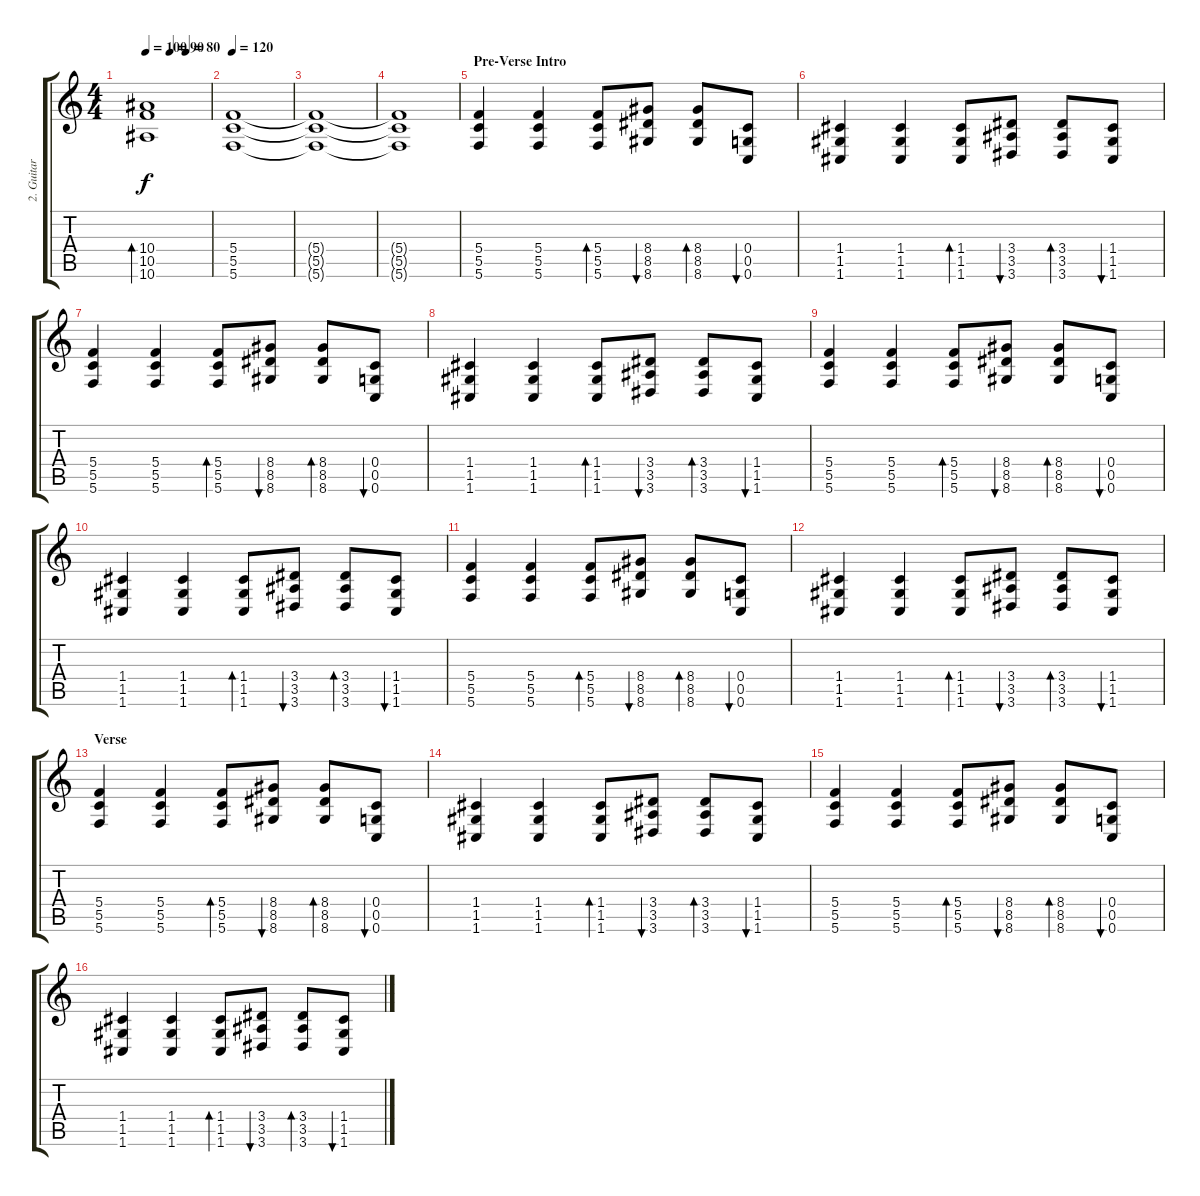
\track ("2. Guitar" "2. Guitar") {instrument distortionguitar}
\staff {score tabs}
\tuning (E4 C4 G3 C3 G2 C2) {hide}
\ts (4 4)
\tempo 100
\tempo (90 0.375)
\tempo (80 0.625)
\clef g2
\ks c
(10.4 10.5 10.6).1{bd 240 dy f} |
\tempo 120
(5.4 5.5 5.6).1 |
(5.4{t} 5.5{t} 5.6{t}).1 |
(5.4{t} 5.5{t} 5.6{t}).1 |
\section ("" "Pre-Verse Intro")
(5.4 5.5 5.6).4 (5.4 5.5 5.6).4 (5.4 5.5 5.6).8{bd 60} (8.4 8.5 8.6).8{bu 60} (8.4 8.5 8.6).8{bd 60} (0.4 0.5 0.6).8{bu 60} |
(1.4 1.5 1.6).4 (1.4 1.5 1.6).4 (1.4 1.5 1.6).8{bd 60} (3.4 3.5 3.6).8{bu 60} (3.4 3.5 3.6).8{bd 60} (1.4 1.5 1.6).8{bu 60} |
(5.4 5.5 5.6).4 (5.4 5.5 5.6).4 (5.4 5.5 5.6).8{bd 60} (8.4 8.5 8.6).8{bu 60} (8.4 8.5 8.6).8{bd 60} (0.4 0.5 0.6).8{bu 60} |
(1.4 1.5 1.6).4 (1.4 1.5 1.6).4 (1.4 1.5 1.6).8{bd 60} (3.4 3.5 3.6).8{bu 60} (3.4 3.5 3.6).8{bd 60} (1.4 1.5 1.6).8{bu 60} |
(5.4 5.5 5.6).4 (5.4 5.5 5.6).4 (5.4 5.5 5.6).8{bd 60} (8.4 8.5 8.6).8{bu 60} (8.4 8.5 8.6).8{bd 60} (0.4 0.5 0.6).8{bu 60} |
(1.4 1.5 1.6).4 (1.4 1.5 1.6).4 (1.4 1.5 1.6).8{bd 60} (3.4 3.5 3.6).8{bu 60} (3.4 3.5 3.6).8{bd 60} (1.4 1.5 1.6).8{bu 60} |
(5.4 5.5 5.6).4 (5.4 5.5 5.6).4 (5.4 5.5 5.6).8{bd 60} (8.4 8.5 8.6).8{bu 60} (8.4 8.5 8.6).8{bd 60} (0.4 0.5 0.6).8{bu 60} |
(1.4 1.5 1.6).4 (1.4 1.5 1.6).4 (1.4 1.5 1.6).8{bd 60} (3.4 3.5 3.6).8{bu 60} (3.4 3.5 3.6).8{bd 60} (1.4 1.5 1.6).8{bu 60} |
\section ("" "Verse")
(5.4 5.5 5.6).4 (5.4 5.5 5.6).4 (5.4 5.5 5.6).8{bd 60} (8.4 8.5 8.6).8{bu 60} (8.4 8.5 8.6).8{bd 60} (0.4 0.5 0.6).8{bu 60} |
(1.4 1.5 1.6).4 (1.4 1.5 1.6).4 (1.4 1.5 1.6).8{bd 60} (3.4 3.5 3.6).8{bu 60} (3.4 3.5 3.6).8{bd 60} (1.4 1.5 1.6).8{bu 60} |
(5.4 5.5 5.6).4 (5.4 5.5 5.6).4 (5.4 5.5 5.6).8{bd 60} (8.4 8.5 8.6).8{bu 60} (8.4 8.5 8.6).8{bd 60} (0.4 0.5 0.6).8{bu 60} |
(1.4 1.5 1.6).4 (1.4 1.5 1.6).4 (1.4 1.5 1.6).8{bd 60} (3.4 3.5 3.6).8{bu 60} (3.4 3.5 3.6).8{bd 60} (1.4 1.5 1.6).8{bu 60}
